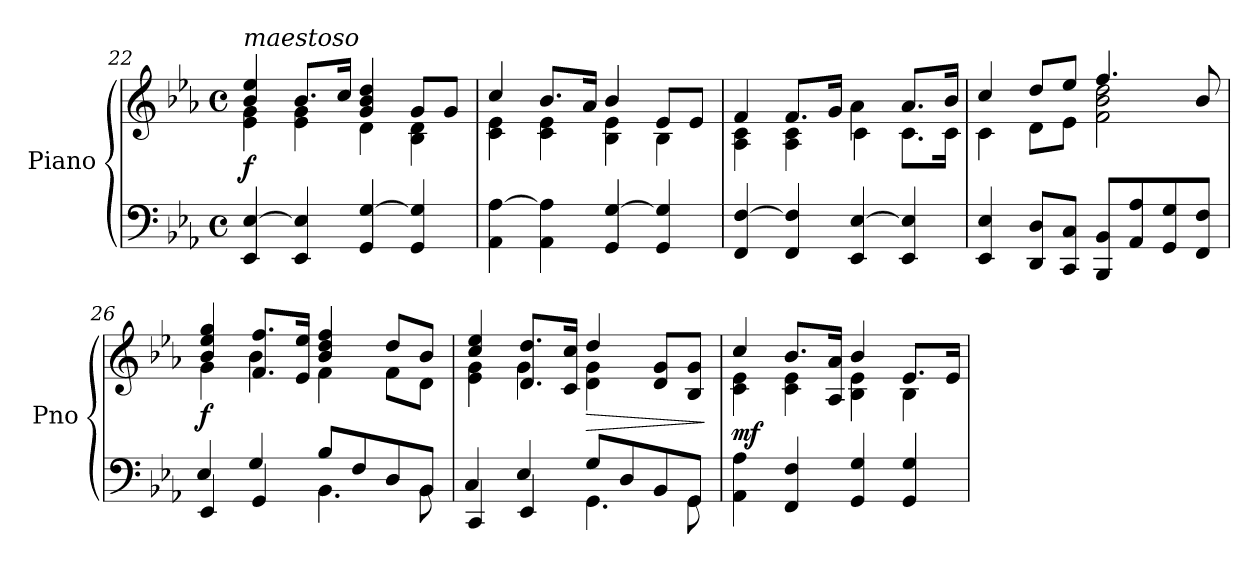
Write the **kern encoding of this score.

**kern	**kern	**dynam
*part1	*part1	*part1
*staff2	*staff1	*staff1/2
*I"Piano	*	*
*I'Pno	*	*
!!LO:PB:g=z
*clefF4	*clefG2	*
*k[b-e-a-]	*k[b-e-a-]	*
*M4/4	*M4/4	*
*met(c)	*met(c)	*
=22	=22	=22
*	*^	*
!	!LO:TX:a:i:t=maestoso	!	!
!	!	!	!LO:DY:b
4EE-/ [4E-/	4b-/ 4ee-/	4e-\ 4g\	f
4EE-/ 4E-/]	8.b-/L	4e-\ 4g\	.
.	16cc/Jk	.	.
4GG/ [4G/	4g/ 4b-/ 4dd/	4d\	.
4GG/ 4G/]	8g/L	4B-\ 4d\	.
.	8g/J	.	.
=23	=23	=23	=23
4AA-\ [4A-\	4cc/	4c\ 4e-\	.
4AA-\ 4A-\]	8.b-/L	4c\ 4e-\	.
.	16a-/Jk	.	.
4GG/ [4G/	4b-/	4B-\ 4e-\	.
4GG/ 4G/]	8e-/L	4B-\	.
.	8e-/J	.	.
=24	=24	=24	=24
4FF/ [4F/	4f/	4A-\ 4c\	.
4FF/ 4F/]	8.f/L	4A-\ 4c\	.
.	16g/Jk	.	.
4EE-/ [4E-/	4a-\	4c\	.
4EE-/ 4E-/]	8.a-/L	8.c\L	.
.	16b-/Jk	16c\Jk	.
=25	=25	=25	=25
4EE-/ 4E-/	4cc/	4c\	.
8DD/ 8D/L	8dd/L	8d\L	.
8CC/ 8C/J	8ee-/J	8e-\J	.
8BBB-/ 8BB-/L	4.ff/	2f\ 2b-\ 2dd\	.
8AA-/ 8A-/	.	.	.
8GG/ 8G/	.	.	.
8FF/ 8F/J	8b-/	.	.
!!LO:LB:g=z	!!
=26	=26	=26	=26
*^	*	*	*
!	!	!	!	!LO:DY:b
4EE-/	4E-/	4b-/ 4ee-/ 4gg/	4g\	f
4GG/	4G/	8.f/ 8.ff/L	4b-\	.
.	.	16e-/ 16ee-/Jk	.	.
4.BB-\	8B-/L	4b-/ 4dd/ 4ff/	4f\	.
.	8F/	.	.	.
.	8D/	8dd/L	8f\L	.
8BB-\	8BB-/J	8b-/J	8d\J	.
=27	=27	=27	=27	=27
4CC/	4C/	4cc/ 4ee-/	4e-\ 4g\	.
4EE-/	4E-/	8.d/ 8.dd/L	4g\	.
.	.	16c/ 16cc/Jk	.	.
!	!	!	!	!LO:HP:b
4.GG\	8G/L	4dd/	4d\ 4g\	>
.	8D/	.	.	.
.	8BB-/	8d/ 8g/L	4ryy	.
8GG\	8GG/J	8B-/ 8g/J	.	.
*v	*v	*	*	*
*	*v	*v	*
.	.	]
=28	=28	=28
*	*^	*
!	!	!	!LO:DY:a=2
4AA-\ 4A-\	4cc/	4c\ 4e-\	mf
4FF/ 4F/	8.b-/L	4c\ 4e-\	.
.	16A-/ 16a-/Jk	.	.
4GG/ 4G/	4b-/	4B-\ 4e-\	.
4GG/ 4G/	8.e-/L	4B-\	.
.	16e-/Jk	.	.
*	*v	*v	*
=	=	=
*-	*-	*-
